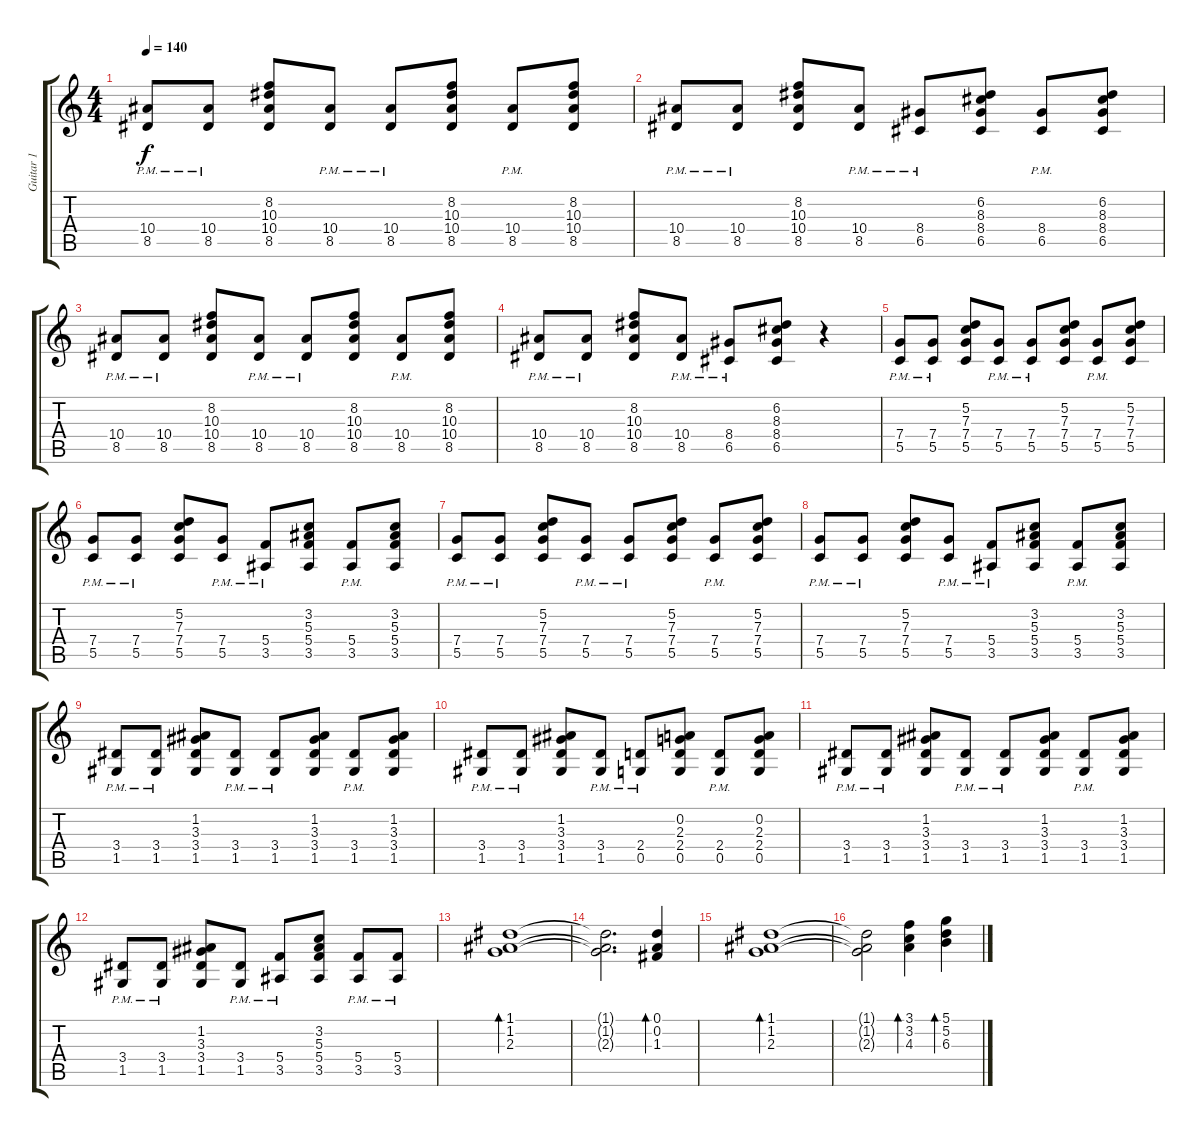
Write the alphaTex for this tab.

\track ("Guitar 1" "Guitar 1") {instrument distortionguitar}
\staff {score tabs}
\tuning (D4 A3 F3 C3 G2 D2) {hide}
\ts (4 4)
\tempo 140
\clef g2
\ks c
(10.4{pm} 8.5{pm}).8{dy f} (10.4{pm} 8.5{pm}).8 (8.2 10.3 10.4 8.5).8 (10.4{pm} 8.5{pm}).8 (10.4{pm} 8.5{pm}).8 (8.2 10.3 10.4 8.5).8 (10.4{pm} 8.5{pm}).8 (8.2 10.3 10.4 8.5).8 |
(10.4{pm} 8.5{pm}).8 (10.4{pm} 8.5{pm}).8 (8.2 10.3 10.4 8.5).8 (10.4{pm} 8.5{pm}).8 (8.4{pm} 6.5{pm}).8 (6.2 8.3 8.4 6.5).8 (8.4{pm} 6.5{pm}).8 (6.2 8.3 8.4 6.5).8 |
(10.4{pm} 8.5{pm}).8 (10.4{pm} 8.5{pm}).8 (8.2 10.3 10.4 8.5).8 (10.4{pm} 8.5{pm}).8 (10.4{pm} 8.5{pm}).8 (8.2 10.3 10.4 8.5).8 (10.4{pm} 8.5{pm}).8 (8.2 10.3 10.4 8.5).8 |
(10.4{pm} 8.5{pm}).8 (10.4{pm} 8.5{pm}).8 (8.2 10.3 10.4 8.5).8 (10.4{pm} 8.5{pm}).8 (8.4{pm} 6.5{pm}).8 (6.2 8.3 8.4 6.5).8 r.4 |
(7.4{pm} 5.5{pm}).8 (7.4{pm} 5.5{pm}).8 (5.2 7.3 7.4 5.5).8 (7.4{pm} 5.5{pm}).8 (7.4{pm} 5.5{pm}).8 (5.2 7.3 7.4 5.5).8 (7.4{pm} 5.5{pm}).8 (5.2 7.3 7.4 5.5).8 |
(7.4{pm} 5.5{pm}).8 (7.4{pm} 5.5{pm}).8 (5.2 7.3 7.4 5.5).8 (7.4{pm} 5.5{pm}).8 (5.4{pm} 3.5{pm}).8 (3.2 5.3 5.4 3.5).8 (5.4{pm} 3.5{pm}).8 (3.2 5.3 5.4 3.5).8 |
(7.4{pm} 5.5{pm}).8 (7.4{pm} 5.5{pm}).8 (5.2 7.3 7.4 5.5).8 (7.4{pm} 5.5{pm}).8 (7.4{pm} 5.5{pm}).8 (5.2 7.3 7.4 5.5).8 (7.4{pm} 5.5{pm}).8 (5.2 7.3 7.4 5.5).8 |
(7.4{pm} 5.5{pm}).8 (7.4{pm} 5.5{pm}).8 (5.2 7.3 7.4 5.5).8 (7.4{pm} 5.5{pm}).8 (5.4{pm} 3.5{pm}).8 (3.2 5.3 5.4 3.5).8 (5.4{pm} 3.5{pm}).8 (3.2 5.3 5.4 3.5).8 |
(3.4{pm} 1.5{pm}).8 (3.4{pm} 1.5{pm}).8 (1.2 3.3 3.4 1.5).8 (3.4{pm} 1.5{pm}).8 (3.4{pm} 1.5{pm}).8 (1.2 3.3 3.4 1.5).8 (3.4{pm} 1.5{pm}).8 (1.2 3.3 3.4 1.5).8 |
(3.4{pm} 1.5{pm}).8 (3.4{pm} 1.5{pm}).8 (1.2 3.3 3.4 1.5).8 (3.4{pm} 1.5{pm}).8 (2.4{pm} 0.5{pm}).8 (0.2 2.3 2.4 0.5).8 (2.4{pm} 0.5{pm}).8 (0.2 2.3 2.4 0.5).8 |
(3.4{pm} 1.5{pm}).8 (3.4{pm} 1.5{pm}).8 (1.2 3.3 3.4 1.5).8 (3.4{pm} 1.5{pm}).8 (3.4{pm} 1.5{pm}).8 (1.2 3.3 3.4 1.5).8 (3.4{pm} 1.5{pm}).8 (1.2 3.3 3.4 1.5).8 |
(3.4{pm} 1.5{pm}).8 (3.4{pm} 1.5{pm}).8 (1.2 3.3 3.4 1.5).8 (3.4{pm} 1.5{pm}).8 (5.4{pm} 3.5{pm}).8 (3.2 5.3 5.4 3.5).8 (5.4{pm} 3.5{pm}).8 (5.4{pm} 3.5{pm}).8 |
(1.1 1.2 2.3).1{bd 240} |
(1.1{t} 1.2{t} 2.3{t}).2{d} (0.1 0.2 1.3).4{bd 240} |
(1.1 1.2 2.3).1{bd 240} |
(1.1{t} 1.2{t} 2.3{t}).2 (3.1 3.2 4.3).4{bd 240} (5.1 5.2 6.3).4{bd 240}
